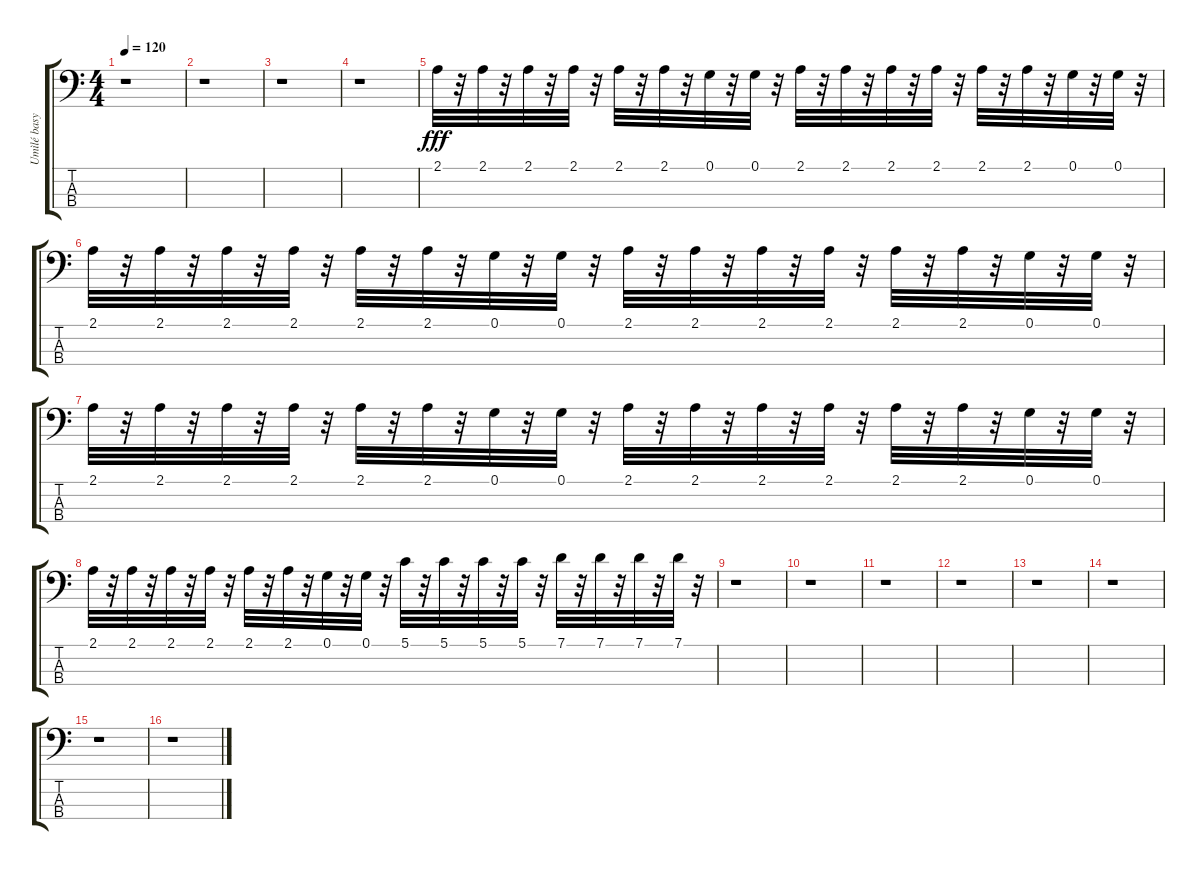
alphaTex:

\track ("Umìlé basy" "Umìlé basy") {instrument synthbass1}
\staff {score tabs}
\tuning (G2 D2 A1 E1) {hide}
\ts (4 4)
\tempo 120
\clef f4
\ks c
r.1{dy fff} |
r.1 |
r.1 |
r.1 |
2.1.32 r.32 2.1.32 r.32 2.1.32 r.32 2.1.32 r.32 2.1.32 r.32 2.1.32 r.32 0.1.32 r.32 0.1.32 r.32 2.1.32 r.32 2.1.32 r.32 2.1.32 r.32 2.1.32 r.32 2.1.32 r.32 2.1.32 r.32 0.1.32 r.32 0.1.32 r.32 |
2.1.32 r.32 2.1.32 r.32 2.1.32 r.32 2.1.32 r.32 2.1.32 r.32 2.1.32 r.32 0.1.32 r.32 0.1.32 r.32 2.1.32 r.32 2.1.32 r.32 2.1.32 r.32 2.1.32 r.32 2.1.32 r.32 2.1.32 r.32 0.1.32 r.32 0.1.32 r.32 |
2.1.32 r.32 2.1.32 r.32 2.1.32 r.32 2.1.32 r.32 2.1.32 r.32 2.1.32 r.32 0.1.32 r.32 0.1.32 r.32 2.1.32 r.32 2.1.32 r.32 2.1.32 r.32 2.1.32 r.32 2.1.32 r.32 2.1.32 r.32 0.1.32 r.32 0.1.32 r.32 |
2.1.32 r.32 2.1.32 r.32 2.1.32 r.32 2.1.32 r.32 2.1.32 r.32 2.1.32 r.32 0.1.32 r.32 0.1.32 r.32 5.1.32 r.32 5.1.32 r.32 5.1.32 r.32 5.1.32 r.32 7.1.32 r.32 7.1.32 r.32 7.1.32 r.32 7.1.32 r.32 |
r.1 |
r.1 |
r.1 |
r.1 |
r.1 |
r.1 |
r.1 |
r.1
